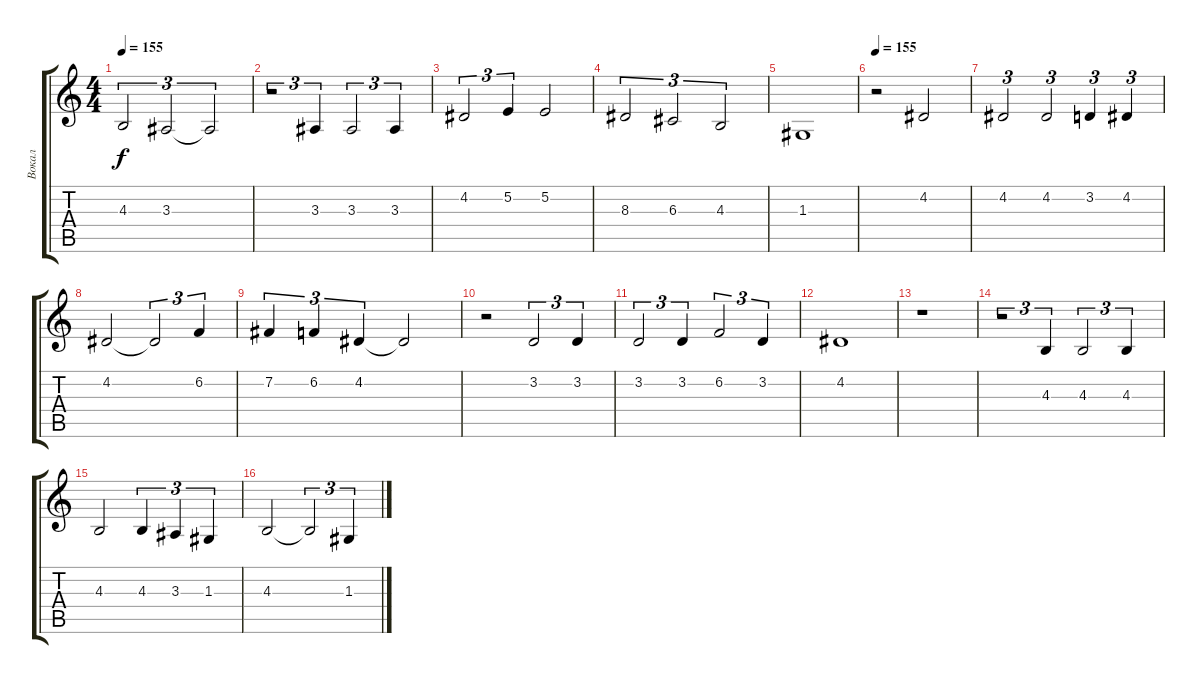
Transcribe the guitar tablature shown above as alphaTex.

\track ("Вокал" "Вокал") {instrument choiraahs}
\staff {score tabs}
\tuning (E4 B3 G3 D3 A2 E2) {hide}
\ts (4 4)
\tempo 155
\clef g2
\ks c
4.3.2{tu (3 2) dy f} 3.3.2{tu (3 2)} 3.3{t}.2{tu (3 2)} |
r.2{tu (3 2)} 3.3.4{tu (3 2)} 3.3.2{tu (3 2)} 3.3.4{tu (3 2)} |
4.2.2{tu (3 2)} 5.2.4{tu (3 2)} 5.2.2 |
8.3.2{tu (3 2)} 6.3.2{tu (3 2)} 4.3.2{tu (3 2)} |
1.3.1 |
\tempo 155
r.2 4.2.2 |
4.2.2{tu (3 2)} 4.2.2{tu (3 2)} 3.2.4{tu (3 2)} 4.2.4{tu (3 2)} |
4.2.2 4.2{t}.2{tu (3 2)} 6.2.4{tu (3 2)} |
7.2.4{tu (3 2)} 6.2.4{tu (3 2)} 4.2.4{tu (3 2)} 4.2{t}.2 |
r.2 3.2.2{tu (3 2)} 3.2.4{tu (3 2)} |
3.2.2{tu (3 2)} 3.2.4{tu (3 2)} 6.2.2{tu (3 2)} 3.2.4{tu (3 2)} |
4.2.1 |
r.1 |
r.2{tu (3 2)} 4.3.4{tu (3 2)} 4.3.2{tu (3 2)} 4.3.4{tu (3 2)} |
4.3.2 4.3.4{tu (3 2)} 3.3.4{tu (3 2)} 1.3.4{tu (3 2)} |
4.3.2 4.3{t}.2{tu (3 2)} 1.3.4{tu (3 2)}
